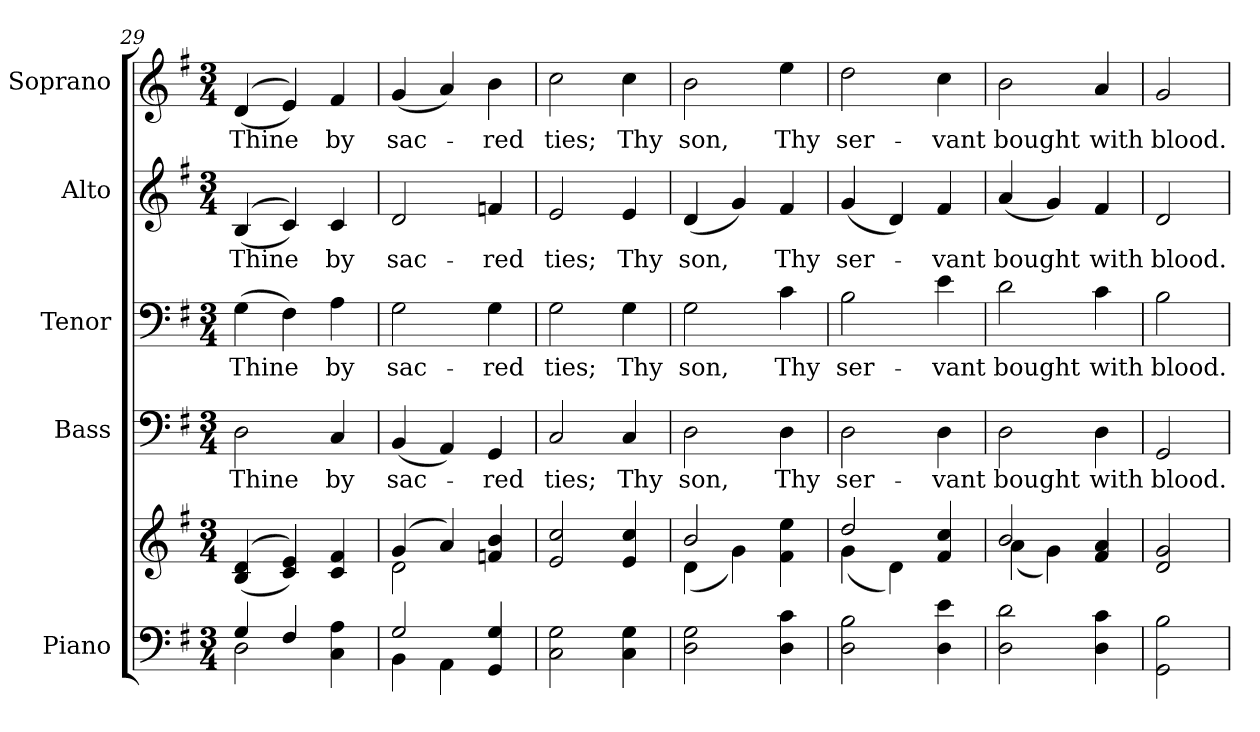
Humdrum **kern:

**kern	**kern	**kern	**text	**kern	**text	**kern	**text	**kern	**text
*part5	*part5	*part4	*part4	*part3	*part3	*part2	*part2	*part1	*part1
*staff6	*staff5	*staff4	*staff4	*staff3	*staff3	*staff2	*staff2	*staff1	*staff1
*I"Piano	*	*I"Bass	*	*I"Tenor	*	*I"Alto	*	*I"Soprano	*
*I'Pno.	*	*I'B.	*	*I'T.	*	*I'A.	*	*I'S.	*
*clefF4	*clefG2	*clefF4	*	*clefF4	*	*clefG2	*	*clefG2	*
*k[f#]	*k[f#]	*k[f#]	*	*k[f#]	*	*k[f#]	*	*k[f#]	*
*G:	*G:	*G:	*	*G:	*	*G:	*	*G:	*
*M3/4	*M3/4	*M3/4	*	*M3/4	*	*M3/4	*	*M3/4	*
=29	=29	=29	=29	=29	=29	=29	=29	=29	=29
*^	*	*	*	*	*	*	*	*	*
!	!	!	!	!LO:LY:b:color=#000000	!	!	!	!	!	!
!	!	!	!	!	!	!LO:LY:b:color=#000000	!	!	!	!
!	!	!	!	!	!	!	!	!LO:LY:b:color=#000000	!	!
!	!	!	!	!	!	!	!	!	!	!LO:LY:b:color=#000000
4Gi/	2Di\	((4Bi/ 4di	2Di\	Thine	(4Gi\	Thine	((4Bi/	Thine	((4di/	Thine
4F#i/	.	4ci/ 4ei))	.	.	4F#i\)	.	4ci/))	.	4ei/))	.
!	!	!	!	!LO:LY:b:color=#000000	!	!	!	!	!	!
!	!	!	!	!	!	!LO:LY:b:color=#000000	!	!	!	!
!	!	!	!	!	!	!	!	!LO:LY:b:color=#000000	!	!
!	!	!	!	!	!	!	!	!	!	!LO:LY:b:color=#000000
4Ci\ 4Ai	4ryy	4ci/ 4f#i	4Ci/	by	4Ai\	by	4ci/	by	4f#i/	by
=30	=30	=30	=30	=30	=30	=30	=30	=30	=30	=30
*	*	*^	*	*	*	*	*	*	*	*
!	!	!	!	!	!LO:LY:b:color=#000000	!	!	!	!	!	!
!	!	!	!	!	!	!	!LO:LY:b:color=#000000	!	!	!	!
!	!	!	!	!	!	!	!	!	!LO:LY:b:color=#000000	!	!
!	!	!	!	!	!	!	!	!	!	!	!LO:LY:b:color=#000000
2Gi/	4BBi\	(4gi/	2di\	(4BBi/	sac-	2Gi\	sac-	2di/	sac-	(4gi/	sac-
.	4AAi\	4ai/)	.	4AAi/)	.	.	.	.	.	4ai/)	.
!	!	!	!	!	!LO:LY:b:color=#000000	!	!	!	!	!	!
!	!	!	!	!	!	!	!LO:LY:b:color=#000000	!	!	!	!
!	!	!	!	!	!	!	!	!	!LO:LY:b:color=#000000	!	!
!	!	!	!	!	!	!	!	!	!	!	!LO:LY:b:color=#000000
4GGi/ 4Gi	4ryy	4fni/ 4bi	4ryy	4GGi/	-red	4Gi\	-red	4fni/	-red	4bi\	-red
*v	*v	*	*	*	*	*	*	*	*	*	*
*	*v	*v	*	*	*	*	*	*	*	*
=31	=31	=31	=31	=31	=31	=31	=31	=31	=31
*^	*^	*	*	*	*	*	*	*	*
!	!	!	!	!	!LO:LY:b:color=#000000	!	!	!	!	!	!
*v	*v	*	*	*	*	*	*	*	*	*	*
*	*v	*v	*	*	*	*	*	*	*	*
*^	*^	*	*	*	*	*	*	*	*
!	!	!	!	!	!	!	!LO:LY:b:color=#000000	!	!	!	!
*v	*v	*	*	*	*	*	*	*	*	*	*
*	*v	*v	*	*	*	*	*	*	*	*
*^	*^	*	*	*	*	*	*	*	*
!	!	!	!	!	!	!	!	!	!LO:LY:b:color=#000000	!	!
*v	*v	*	*	*	*	*	*	*	*	*	*
*	*v	*v	*	*	*	*	*	*	*	*
*^	*^	*	*	*	*	*	*	*	*
!	!	!	!	!	!	!	!	!	!	!	!LO:LY:b:color=#000000
*v	*v	*	*	*	*	*	*	*	*	*	*
*	*v	*v	*	*	*	*	*	*	*	*
2Ci\ 2Gi	2ei/ 2cci	2Ci/	ties;	2Gi\	ties;	2ei/	ties;	2cci\	ties;
!	!	!	!LO:LY:b:color=#000000	!	!	!	!	!	!
!	!	!	!	!	!LO:LY:b:color=#000000	!	!	!	!
!	!	!	!	!	!	!	!LO:LY:b:color=#000000	!	!
!	!	!	!	!	!	!	!	!	!LO:LY:b:color=#000000
4Ci\ 4Gi	4ei/ 4cci	4Ci/	Thy	4Gi\	Thy	4ei/	Thy	4cci\	Thy
=32	=32	=32	=32	=32	=32	=32	=32	=32	=32
*	*^	*	*	*	*	*	*	*	*
!	!	!	!	!LO:LY:b:color=#000000	!	!	!	!	!	!
!	!	!	!	!	!	!LO:LY:b:color=#000000	!	!	!	!
!	!	!	!	!	!	!	!	!LO:LY:b:color=#000000	!	!
!	!	!	!	!	!	!	!	!	!	!LO:LY:b:color=#000000
2Di\ 2Gi	2bi/	(4di\	2Di\	son,	2Gi\	son,	(4di/	son,	2bi\	son,
.	.	4gi\)	.	.	.	.	4gi/)	.	.	.
!	!	!	!	!LO:LY:b:color=#000000	!	!	!	!	!	!
!	!	!	!	!	!	!LO:LY:b:color=#000000	!	!	!	!
!	!	!	!	!	!	!	!	!LO:LY:b:color=#000000	!	!
!	!	!	!	!	!	!	!	!	!	!LO:LY:b:color=#000000
4Di\ 4ci	4f#i\ 4eei	4ryy	4Di\	Thy	4ci\	Thy	4f#i/	Thy	4eei\	Thy
!!LO:LB:g=z
=33	=33	=33	=33	=33	=33	=33	=33	=33	=33	=33
!	!	!	!	!LO:LY:b:color=#000000	!	!	!	!	!	!
!	!	!	!	!	!	!LO:LY:b:color=#000000	!	!	!	!
!	!	!	!	!	!	!	!	!LO:LY:b:color=#000000	!	!
!	!	!	!	!	!	!	!	!	!	!LO:LY:b:color=#000000
2Di\ 2Bi	2ddi/	(4gi\	2Di\	ser-	2Bi\	ser-	(4gi/	ser-	2ddi\	ser-
.	.	4di\)	.	.	.	.	4di/)	.	.	.
!	!	!	!	!LO:LY:b:color=#000000	!	!	!	!	!	!
!	!	!	!	!	!	!LO:LY:b:color=#000000	!	!	!	!
!	!	!	!	!	!	!	!	!LO:LY:b:color=#000000	!	!
!	!	!	!	!	!	!	!	!	!	!LO:LY:b:color=#000000
4Di\ 4ei	4f#i/ 4cci	4ryy	4Di\	-vant	4ei\	-vant	4f#i/	-vant	4cci\	-vant
=34	=34	=34	=34	=34	=34	=34	=34	=34	=34	=34
!	!	!	!	!LO:LY:b:color=#000000	!	!	!	!	!	!
!	!	!	!	!	!	!LO:LY:b:color=#000000	!	!	!	!
!	!	!	!	!	!	!	!	!LO:LY:b:color=#000000	!	!
!	!	!	!	!	!	!	!	!	!	!LO:LY:b:color=#000000
2Di\ 2di	2bi/	(4ai\	2Di\	bought	2di\	bought	(4ai/	bought	2bi\	bought
.	.	4gi\)	.	.	.	.	4gi/)	.	.	.
!	!	!	!	!LO:LY:b:color=#000000	!	!	!	!	!	!
!	!	!	!	!	!	!LO:LY:b:color=#000000	!	!	!	!
!	!	!	!	!	!	!	!	!LO:LY:b:color=#000000	!	!
!	!	!	!	!	!	!	!	!	!	!LO:LY:b:color=#000000
4Di\ 4ci	4f#i/ 4ai	4ryy	4Di\	with	4ci\	with	4f#i/	with	4ai/	with
*	*v	*v	*	*	*	*	*	*	*	*
=35	=35	=35	=35	=35	=35	=35	=35	=35	=35
*	*^	*	*	*	*	*	*	*	*
!	!	!	!	!LO:LY:b:color=#000000	!	!	!	!	!	!
*	*v	*v	*	*	*	*	*	*	*	*
*	*^	*	*	*	*	*	*	*	*
!	!	!	!	!	!	!LO:LY:b:color=#000000	!	!	!	!
*	*v	*v	*	*	*	*	*	*	*	*
*	*^	*	*	*	*	*	*	*	*
!	!	!	!	!	!	!	!	!LO:LY:b:color=#000000	!	!
*	*v	*v	*	*	*	*	*	*	*	*
*	*^	*	*	*	*	*	*	*	*
!	!	!	!	!	!	!	!	!	!	!LO:LY:b:color=#000000
*	*v	*v	*	*	*	*	*	*	*	*
2GGi\ 2Bi	2di/ 2gi	2GGi/	blood.	2Bi\	blood.	2di/	blood.	2gi/	blood.
=	=	=	=	=	=	=	=	=	=
*-	*-	*-	*-	*-	*-	*-	*-	*-	*-
